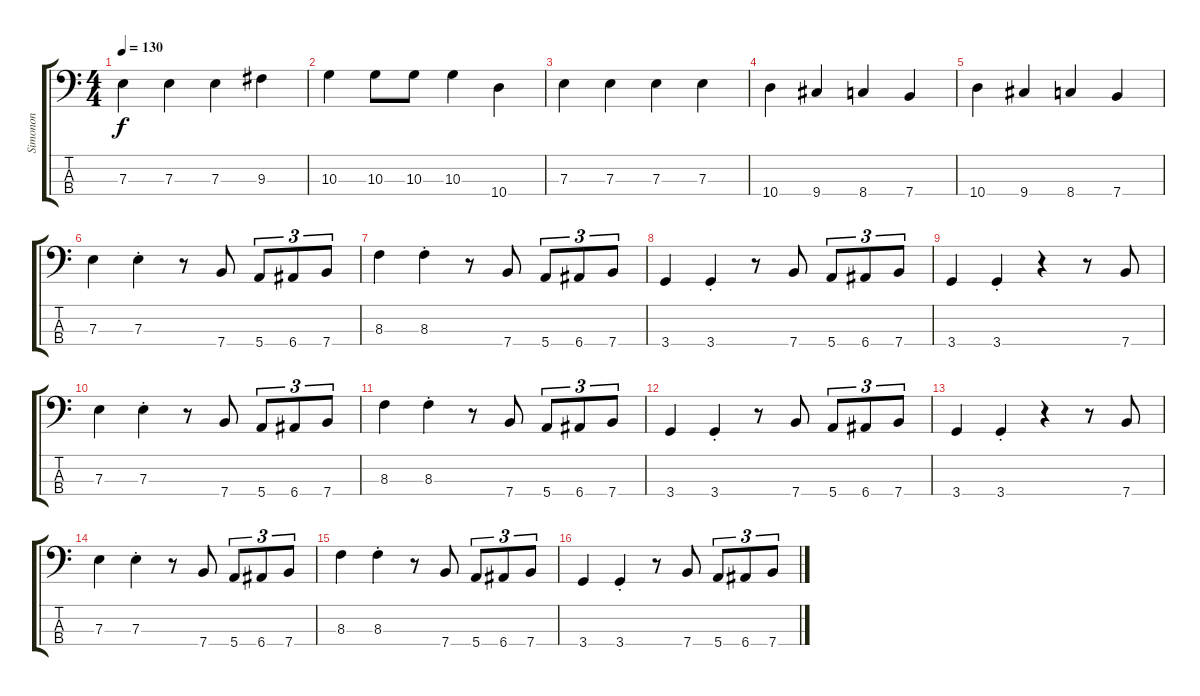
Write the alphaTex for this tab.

\track ("Simonon" "Simonon") {instrument electricbassfinger}
\staff {score tabs}
\tuning (G2 D2 A1 E1) {hide}
\ts (4 4)
\tempo 130
\clef f4
\ks c
7.3.4{dy f} 7.3.4 7.3.4 9.3.4 |
10.3.4 10.3.8 10.3.8 10.3.4 10.4.4 |
7.3.4 7.3.4 7.3.4 7.3.4 |
10.4.4 9.4.4 8.4.4 7.4.4 |
10.4.4 9.4.4 8.4.4 7.4.4 |
7.3.4 7.3{st}.4 r.8 7.4.8 5.4.8{tu (3 2)} 6.4.8{tu (3 2)} 7.4.8{tu (3 2)} |
8.3.4 8.3{st}.4 r.8 7.4.8 5.4.8{tu (3 2)} 6.4.8{tu (3 2)} 7.4.8{tu (3 2)} |
3.4.4 3.4{st}.4 r.8 7.4.8 5.4.8{tu (3 2)} 6.4.8{tu (3 2)} 7.4.8{tu (3 2)} |
3.4.4 3.4{st}.4 r.4 r.8 7.4.8 |
7.3.4 7.3{st}.4 r.8 7.4.8 5.4.8{tu (3 2)} 6.4.8{tu (3 2)} 7.4.8{tu (3 2)} |
8.3.4 8.3{st}.4 r.8 7.4.8 5.4.8{tu (3 2)} 6.4.8{tu (3 2)} 7.4.8{tu (3 2)} |
3.4.4 3.4{st}.4 r.8 7.4.8 5.4.8{tu (3 2)} 6.4.8{tu (3 2)} 7.4.8{tu (3 2)} |
3.4.4 3.4{st}.4 r.4 r.8 7.4.8 |
7.3.4 7.3{st}.4 r.8 7.4.8 5.4.8{tu (3 2)} 6.4.8{tu (3 2)} 7.4.8{tu (3 2)} |
8.3.4 8.3{st}.4 r.8 7.4.8 5.4.8{tu (3 2)} 6.4.8{tu (3 2)} 7.4.8{tu (3 2)} |
3.4.4 3.4{st}.4 r.8 7.4.8 5.4.8{tu (3 2)} 6.4.8{tu (3 2)} 7.4.8{tu (3 2)}
